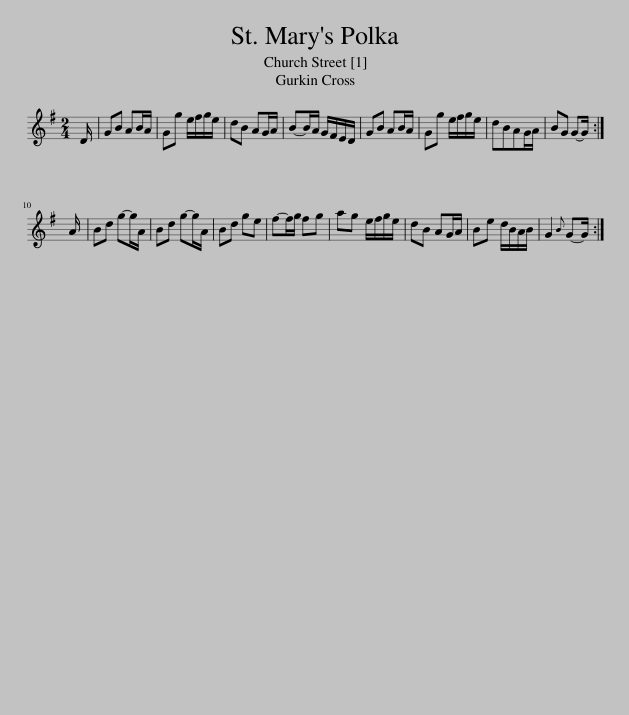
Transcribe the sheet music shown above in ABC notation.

X:1
L:1/8
M:2/4
I:linebreak $
K:G
V:1 treble
V:1
 D/ | GB AB/A/ | Gg e/f/g/e/ | dB AG/A/ | B-B/A/ G/F/E/D/ | %5
 GB AB/A/ | Gg e/f/g/e/ | dBAG/A/ | BG G-G/ :|$ A/ | %10
 Bd g-g/A/ | Bd g-g/A/ | Bd ge | f-f/g/ fg | ag e/f/g/e/ | %15
 dB AG/A/ | Be d/B/A/B/ | G2{B} G-G/ :| %18
